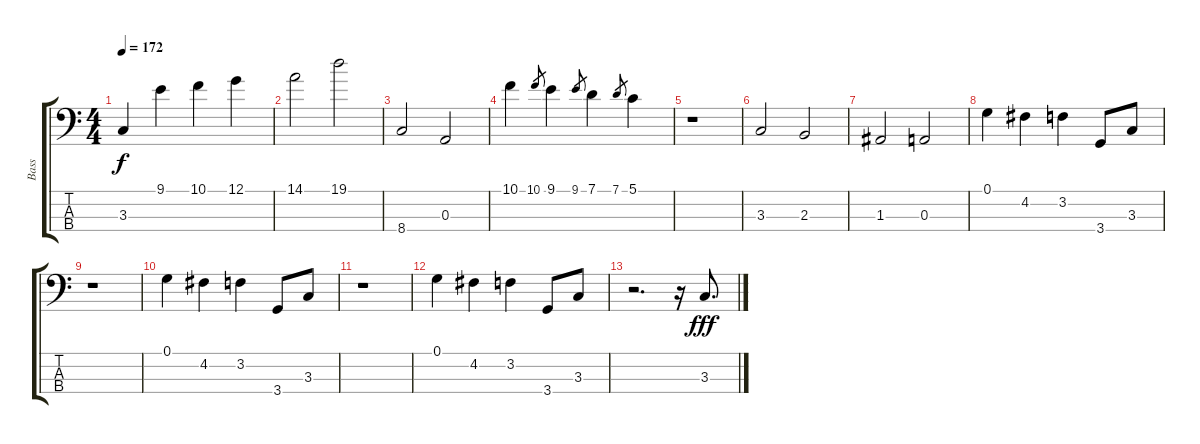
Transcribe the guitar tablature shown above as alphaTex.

\track ("Bass" "Bass") {instrument electricbassfinger}
\staff {score tabs}
\tuning (G2 D2 A1 E1) {hide}
\ts (4 4)
\tempo 172
\clef f4
\ks c
3.3.4{dy f} 9.1.4 10.1.4 12.1.4 |
14.1.2 19.1.2 |
8.4.2 0.3.2 |
10.1.4 10.1.8{gr} 9.1.4 9.1.8{gr} 7.1.4 7.1.8{gr} 5.1.4 |
r.1 |
3.3.2 2.3.2 |
1.3.2 0.3.2 |
0.1.4 4.2.4 3.2.4 3.4.8 3.3.8 |
r.1 |
0.1.4 4.2.4 3.2.4 3.4.8 3.3.8 |
r.1 |
0.1.4 4.2.4 3.2.4 3.4.8 3.3.8 |
r.2{d} r.16 3.3.8{d dy fff}
